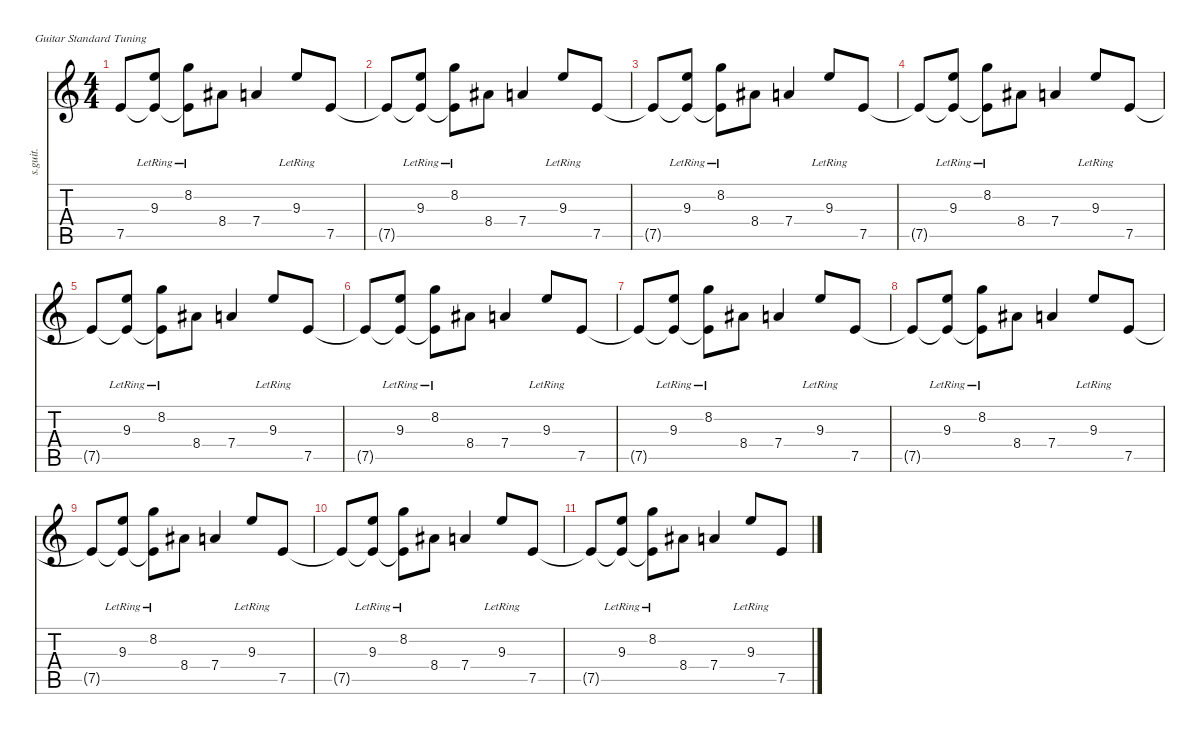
\defaultSystemsLayout 4
\hideDynamics
\bracketExtendMode nobrackets
\track ("Acoustic Guitar" "s.guit.") {instrument acousticguitarnylon}
\staff {score tabs}
\tuning (E4 B3 G3 D3 A2 E2)
\ts (4 4)
\tempo (124 hide)
\clef g2
\ks c
7.5{t}.8{lyrics (0 "") lyrics (1 "") lyrics (2 "") lyrics (3 "") lyrics (4 "") dy f} (9.3{lr} 7.5{lr t}).8{lyrics (0 "") lyrics (1 "") lyrics (2 "") lyrics (3 "") lyrics (4 "")} (8.2{lr} 7.5{lr t}).8{lyrics (0 "") lyrics (1 "") lyrics (2 "") lyrics (3 "") lyrics (4 "")} 8.4{acc #}.8{lyrics (0 "") lyrics (1 "") lyrics (2 "") lyrics (3 "") lyrics (4 "")} 7.4.4{lyrics (0 "") lyrics (1 "") lyrics (2 "") lyrics (3 "") lyrics (4 "")} 9.3{lr}.8{lyrics (0 "") lyrics (1 "") lyrics (2 "") lyrics (3 "") lyrics (4 "")} 7.5.8{lyrics (0 "") lyrics (1 "") lyrics (2 "") lyrics (3 "") lyrics (4 "")} |
7.5{t}.8{lyrics (0 "") lyrics (1 "") lyrics (2 "") lyrics (3 "") lyrics (4 "")} (9.3{lr} 7.5{lr t}).8{lyrics (0 "") lyrics (1 "") lyrics (2 "") lyrics (3 "") lyrics (4 "")} (8.2{lr} 7.5{lr t}).8{lyrics (0 "") lyrics (1 "") lyrics (2 "") lyrics (3 "") lyrics (4 "")} 8.4{acc #}.8{lyrics (0 "") lyrics (1 "") lyrics (2 "") lyrics (3 "") lyrics (4 "")} 7.4.4{lyrics (0 "") lyrics (1 "") lyrics (2 "") lyrics (3 "") lyrics (4 "")} 9.3{lr}.8{lyrics (0 "") lyrics (1 "") lyrics (2 "") lyrics (3 "") lyrics (4 "")} 7.5.8{lyrics (0 "") lyrics (1 "") lyrics (2 "") lyrics (3 "") lyrics (4 "")} |
7.5{t}.8{lyrics (0 "") lyrics (1 "") lyrics (2 "") lyrics (3 "") lyrics (4 "")} (9.3{lr} 7.5{lr t}).8{lyrics (0 "") lyrics (1 "") lyrics (2 "") lyrics (3 "") lyrics (4 "")} (8.2{lr} 7.5{lr t}).8{lyrics (0 "") lyrics (1 "") lyrics (2 "") lyrics (3 "") lyrics (4 "")} 8.4{acc #}.8{lyrics (0 "") lyrics (1 "") lyrics (2 "") lyrics (3 "") lyrics (4 "")} 7.4.4{lyrics (0 "") lyrics (1 "") lyrics (2 "") lyrics (3 "") lyrics (4 "")} 9.3{lr}.8{lyrics (0 "") lyrics (1 "") lyrics (2 "") lyrics (3 "") lyrics (4 "")} 7.5.8{lyrics (0 "") lyrics (1 "") lyrics (2 "") lyrics (3 "") lyrics (4 "")} |
7.5{t}.8{lyrics (0 "") lyrics (1 "") lyrics (2 "") lyrics (3 "") lyrics (4 "")} (9.3{lr} 7.5{lr t}).8{lyrics (0 "") lyrics (1 "") lyrics (2 "") lyrics (3 "") lyrics (4 "")} (8.2{lr} 7.5{lr t}).8{lyrics (0 "") lyrics (1 "") lyrics (2 "") lyrics (3 "") lyrics (4 "")} 8.4{acc #}.8{lyrics (0 "") lyrics (1 "") lyrics (2 "") lyrics (3 "") lyrics (4 "")} 7.4.4{lyrics (0 "") lyrics (1 "") lyrics (2 "") lyrics (3 "") lyrics (4 "")} 9.3{lr}.8{lyrics (0 "") lyrics (1 "") lyrics (2 "") lyrics (3 "") lyrics (4 "")} 7.5.8{lyrics (0 "") lyrics (1 "") lyrics (2 "") lyrics (3 "") lyrics (4 "")} |
7.5{t}.8{lyrics (0 "") lyrics (1 "") lyrics (2 "") lyrics (3 "") lyrics (4 "")} (9.3{lr} 7.5{lr t}).8{lyrics (0 "") lyrics (1 "") lyrics (2 "") lyrics (3 "") lyrics (4 "")} (8.2{lr} 7.5{lr t}).8{lyrics (0 "") lyrics (1 "") lyrics (2 "") lyrics (3 "") lyrics (4 "")} 8.4{acc #}.8{lyrics (0 "") lyrics (1 "") lyrics (2 "") lyrics (3 "") lyrics (4 "")} 7.4.4{lyrics (0 "") lyrics (1 "") lyrics (2 "") lyrics (3 "") lyrics (4 "")} 9.3{lr}.8{lyrics (0 "") lyrics (1 "") lyrics (2 "") lyrics (3 "") lyrics (4 "")} 7.5.8{lyrics (0 "") lyrics (1 "") lyrics (2 "") lyrics (3 "") lyrics (4 "")} |
7.5{t}.8{lyrics (0 "") lyrics (1 "") lyrics (2 "") lyrics (3 "") lyrics (4 "")} (9.3{lr} 7.5{lr t}).8{lyrics (0 "") lyrics (1 "") lyrics (2 "") lyrics (3 "") lyrics (4 "")} (8.2{lr} 7.5{lr t}).8{lyrics (0 "") lyrics (1 "") lyrics (2 "") lyrics (3 "") lyrics (4 "")} 8.4{acc #}.8{lyrics (0 "") lyrics (1 "") lyrics (2 "") lyrics (3 "") lyrics (4 "")} 7.4.4{lyrics (0 "") lyrics (1 "") lyrics (2 "") lyrics (3 "") lyrics (4 "")} 9.3{lr}.8{lyrics (0 "") lyrics (1 "") lyrics (2 "") lyrics (3 "") lyrics (4 "")} 7.5.8{lyrics (0 "") lyrics (1 "") lyrics (2 "") lyrics (3 "") lyrics (4 "")} |
7.5{t}.8{lyrics (0 "") lyrics (1 "") lyrics (2 "") lyrics (3 "") lyrics (4 "")} (9.3{lr} 7.5{lr t}).8{lyrics (0 "") lyrics (1 "") lyrics (2 "") lyrics (3 "") lyrics (4 "")} (8.2{lr} 7.5{lr t}).8{lyrics (0 "") lyrics (1 "") lyrics (2 "") lyrics (3 "") lyrics (4 "")} 8.4{acc #}.8{lyrics (0 "") lyrics (1 "") lyrics (2 "") lyrics (3 "") lyrics (4 "")} 7.4.4{lyrics (0 "") lyrics (1 "") lyrics (2 "") lyrics (3 "") lyrics (4 "")} 9.3{lr}.8{lyrics (0 "") lyrics (1 "") lyrics (2 "") lyrics (3 "") lyrics (4 "")} 7.5.8{lyrics (0 "") lyrics (1 "") lyrics (2 "") lyrics (3 "") lyrics (4 "")} |
7.5{t}.8{lyrics (0 "") lyrics (1 "") lyrics (2 "") lyrics (3 "") lyrics (4 "")} (9.3{lr} 7.5{lr t}).8{lyrics (0 "") lyrics (1 "") lyrics (2 "") lyrics (3 "") lyrics (4 "")} (8.2{lr} 7.5{lr t}).8{lyrics (0 "") lyrics (1 "") lyrics (2 "") lyrics (3 "") lyrics (4 "")} 8.4{acc #}.8{lyrics (0 "") lyrics (1 "") lyrics (2 "") lyrics (3 "") lyrics (4 "")} 7.4.4{lyrics (0 "") lyrics (1 "") lyrics (2 "") lyrics (3 "") lyrics (4 "")} 9.3{lr}.8{lyrics (0 "") lyrics (1 "") lyrics (2 "") lyrics (3 "") lyrics (4 "")} 7.5.8{lyrics (0 "") lyrics (1 "") lyrics (2 "") lyrics (3 "") lyrics (4 "")} |
7.5{t}.8{lyrics (0 "") lyrics (1 "") lyrics (2 "") lyrics (3 "") lyrics (4 "")} (9.3{lr} 7.5{lr t}).8{lyrics (0 "") lyrics (1 "") lyrics (2 "") lyrics (3 "") lyrics (4 "")} (8.2{lr} 7.5{lr t}).8{lyrics (0 "") lyrics (1 "") lyrics (2 "") lyrics (3 "") lyrics (4 "")} 8.4{acc #}.8{lyrics (0 "") lyrics (1 "") lyrics (2 "") lyrics (3 "") lyrics (4 "")} 7.4.4{lyrics (0 "") lyrics (1 "") lyrics (2 "") lyrics (3 "") lyrics (4 "")} 9.3{lr}.8{lyrics (0 "") lyrics (1 "") lyrics (2 "") lyrics (3 "") lyrics (4 "")} 7.5.8{lyrics (0 "") lyrics (1 "") lyrics (2 "") lyrics (3 "") lyrics (4 "")} |
7.5{t}.8{lyrics (0 "") lyrics (1 "") lyrics (2 "") lyrics (3 "") lyrics (4 "")} (9.3{lr} 7.5{lr t}).8{lyrics (0 "") lyrics (1 "") lyrics (2 "") lyrics (3 "") lyrics (4 "")} (8.2{lr} 7.5{lr t}).8{lyrics (0 "") lyrics (1 "") lyrics (2 "") lyrics (3 "") lyrics (4 "")} 8.4{acc #}.8{lyrics (0 "") lyrics (1 "") lyrics (2 "") lyrics (3 "") lyrics (4 "")} 7.4.4{lyrics (0 "") lyrics (1 "") lyrics (2 "") lyrics (3 "") lyrics (4 "")} 9.3{lr}.8{lyrics (0 "") lyrics (1 "") lyrics (2 "") lyrics (3 "") lyrics (4 "")} 7.5.8{lyrics (0 "") lyrics (1 "") lyrics (2 "") lyrics (3 "") lyrics (4 "")} |
7.5{t}.8{lyrics (0 "") lyrics (1 "") lyrics (2 "") lyrics (3 "") lyrics (4 "")} (9.3{lr} 7.5{lr t}).8{lyrics (0 "") lyrics (1 "") lyrics (2 "") lyrics (3 "") lyrics (4 "")} (8.2{lr} 7.5{lr t}).8{lyrics (0 "") lyrics (1 "") lyrics (2 "") lyrics (3 "") lyrics (4 "")} 8.4{acc #}.8{lyrics (0 "") lyrics (1 "") lyrics (2 "") lyrics (3 "") lyrics (4 "")} 7.4.4{lyrics (0 "") lyrics (1 "") lyrics (2 "") lyrics (3 "") lyrics (4 "")} 9.3{lr}.8{lyrics (0 "") lyrics (1 "") lyrics (2 "") lyrics (3 "") lyrics (4 "")} 7.5.8{lyrics (0 "") lyrics (1 "") lyrics (2 "") lyrics (3 "") lyrics (4 "")}
